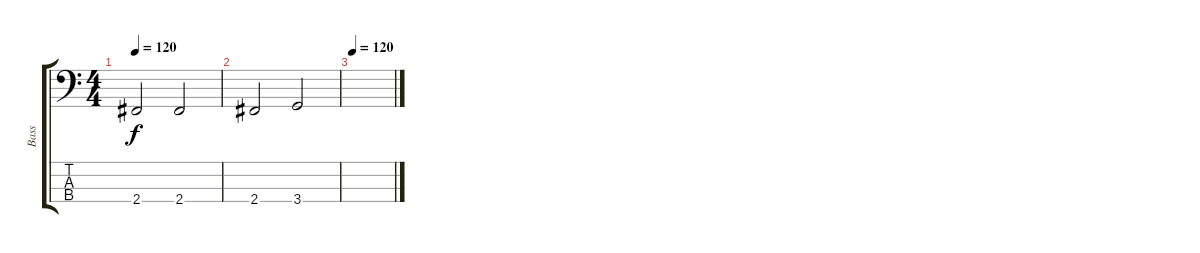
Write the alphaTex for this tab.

\track ("Bass" "Bass") {instrument electricbassfinger}
\staff {score tabs}
\tuning (G2 D2 A1 E1) {hide}
\ts (4 4)
\tempo 120
\clef f4
\ks c
2.4.2{dy f} 2.4.2 |
2.4.2 3.4.2 |
\tempo 120
